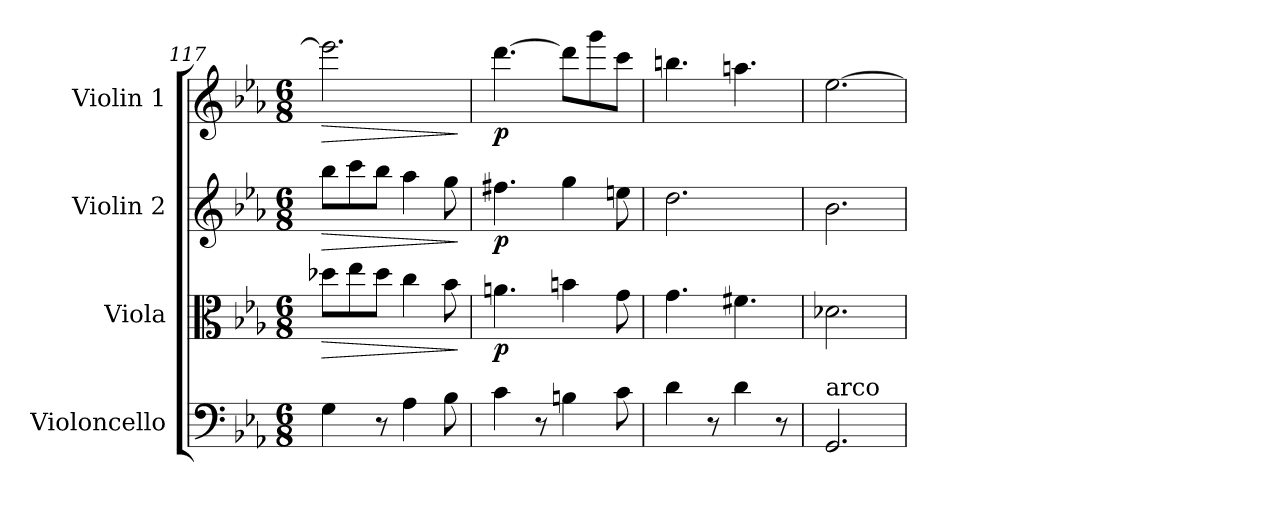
**kern	**kern	**dynam	**kern	**dynam	**kern	**dynam
*part4	*part3	*part3	*part2	*part2	*part1	*part1
*staff4	*staff3	*staff3	*staff2	*staff2	*staff1	*staff1
*I"Violoncello	*I"Viola	*	*I"Violin 2	*	*I"Violin 1	*
*I'Vc	*I'Vla	*	*I'Vln	*	*I'Vln	*
!!LO:LB:g=z
*clefF4	*clefC3	*	*clefG2	*	*clefG2	*
*k[b-e-a-]	*k[b-e-a-]	*	*k[b-e-a-]	*	*k[b-e-a-]	*
*M6/8	*M6/8	*	*M6/8	*	*M6/8	*
=117	=117	=117	=117	=117	=117	=117
!	!	!LO:HP:b	!	!LO:HP:b	!	!LO:HP:b
4G\	8dd-X\L	>	8bb-\L	>	2.eee-\]	>
.	8ee-\	.	8ccc\	.	.	.
8r	8dd-\J	.	8bb-\J	.	.	.
4A-\	4cc\	.	4aa-\	.	.	.
8B-\	8b-\	.	8gg\	.	.	.
.	.	]	.	]	.	]
=118	=118	=118	=118	=118	=118	=118
!	!	!LO:DY:b	!	!LO:DY:b	!	!LO:DY:b
4c\	4.an\	p	4.ff#X\	p	[4.ddd\	p
8r	.	.	.	.	.	.
4Bn\	4bn\	.	4gg\	.	8ddd\L]	.
.	.	.	.	.	8ggg\	.
8c\	8g\	.	8een\	.	8ccc\J	.
=119	=119	=119	=119	=119	=119	=119
4d\	4.g\	.	2.dd\	.	4.bbn\	.
8r	.	.	.	.	.	.
4d\	4.f#X\	.	.	.	4.aan\	.
8r	.	.	.	.	.	.
=120	=120	=120	=120	=120	=120	=120
!LO:TX:a:t=arco	!	!	!	!	!	!
2.GG/	2.d-X\	.	2.b-\	.	[2.ee-\	.
=	=	=	=	=	=	=
*-	*-	*-	*-	*-	*-	*-
